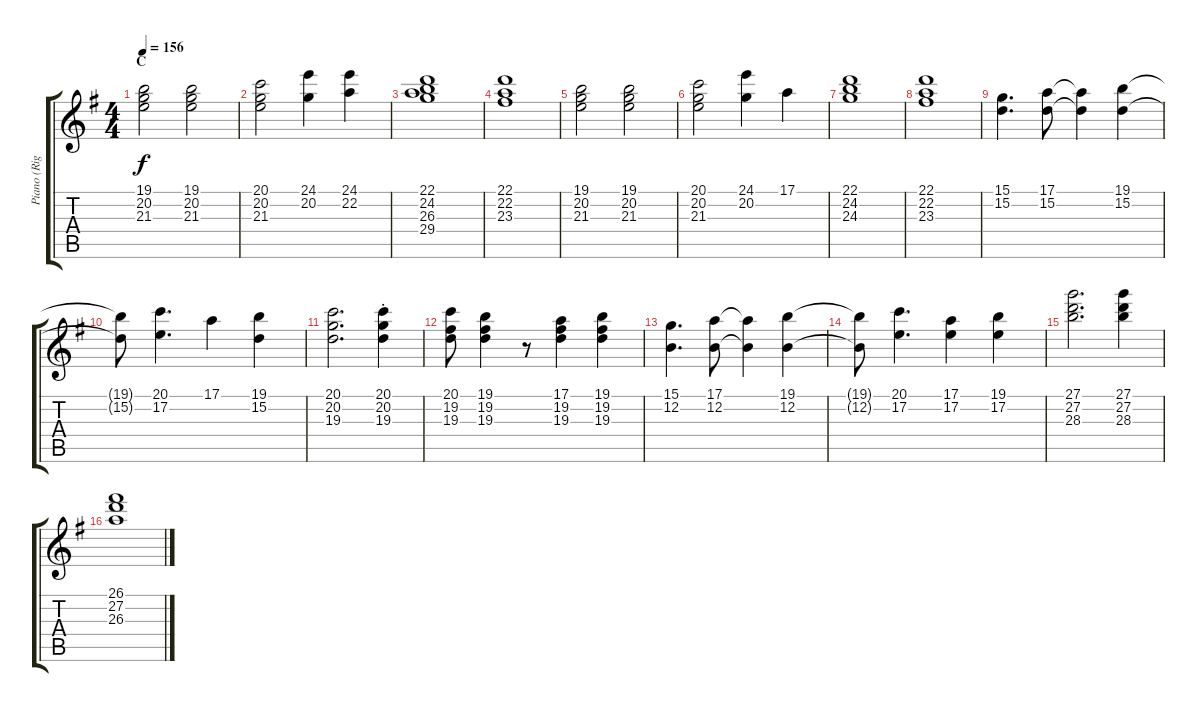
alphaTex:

\track ("Piano (Right Hand)" "Piano (Rig") {instrument acousticgrandpiano}
\staff {score tabs}
\tuning (E4 B3 G3 D3 A2 E2) {hide}
\ts (4 4)
\section ("" "C")
\tempo 156
\clef g2
\ks g
(19.1 20.2 21.3).2{dy f} (19.1 20.2 21.3).2 |
(20.1 20.2 21.3).2 (24.1 20.2).4 (24.1 22.2).4 |
(22.1 24.2 26.3 29.4).1 |
(22.1 22.2 23.3).1 |
(19.1 20.2 21.3).2 (19.1 20.2 21.3).2 |
(20.1 20.2 21.3).2 (24.1 20.2).4 17.1.4 |
(22.1 24.2 24.3).1 |
(22.1 22.2 23.3).1 |
(15.1 15.2).4{d} (17.1 15.2).8 (17.1{t} 15.2{t}).4 (19.1 15.2).4 |
(19.1{t} 15.2{t}).8 (20.1 17.2).4{d} 17.1.4 (19.1 15.2).4 |
(20.1 20.2 19.3).2{d} (20.1{st} 20.2{st} 19.3{st}).4 |
(20.1 19.2 19.3).8 (19.1 19.2 19.3).4 r.8 (17.1 19.2 19.3).4 (19.1 19.2 19.3).4 |
(15.1 12.2).4{d} (17.1 12.2).8 (17.1{t} 12.2{t}).4 (19.1 12.2).4 |
(19.1{t} 12.2{t}).8 (20.1 17.2).4{d} (17.1 17.2).4 (19.1 17.2).4 |
(27.1 27.2 28.3).2{d} (27.1 27.2 28.3).4 |
(26.1 27.2 26.3).1
